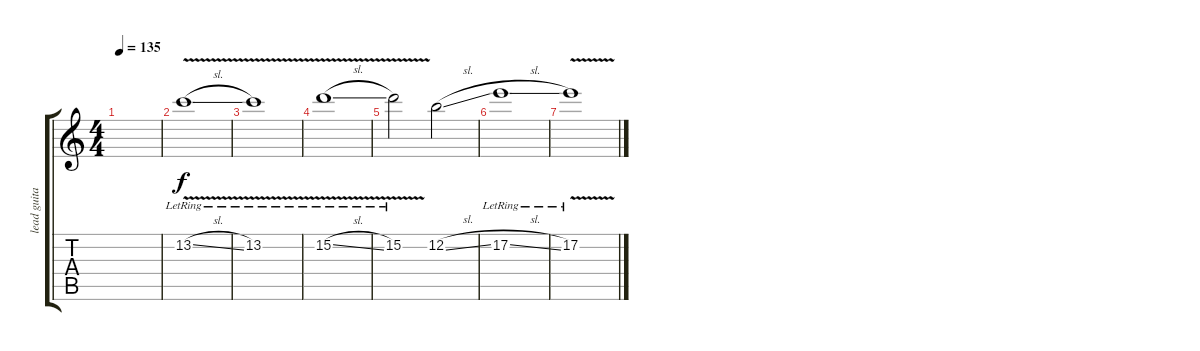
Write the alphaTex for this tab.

\track ("lead guitar (lukman)" "lead guita") {instrument distortionguitar}
\staff {score tabs}
\tuning (E4 B3 G3 D3 A2 E2) {hide}
\ts (4 4)
\tempo 135
\clef g2
\ks c
|
13.2{v sl lr}.1 |
13.2{v lr}.1 |
15.2{v sl lr}.1 |
15.2{v lr}.2 12.2{sl}.2 |
17.2{sl lr}.1 |
17.2{v lr}.1
